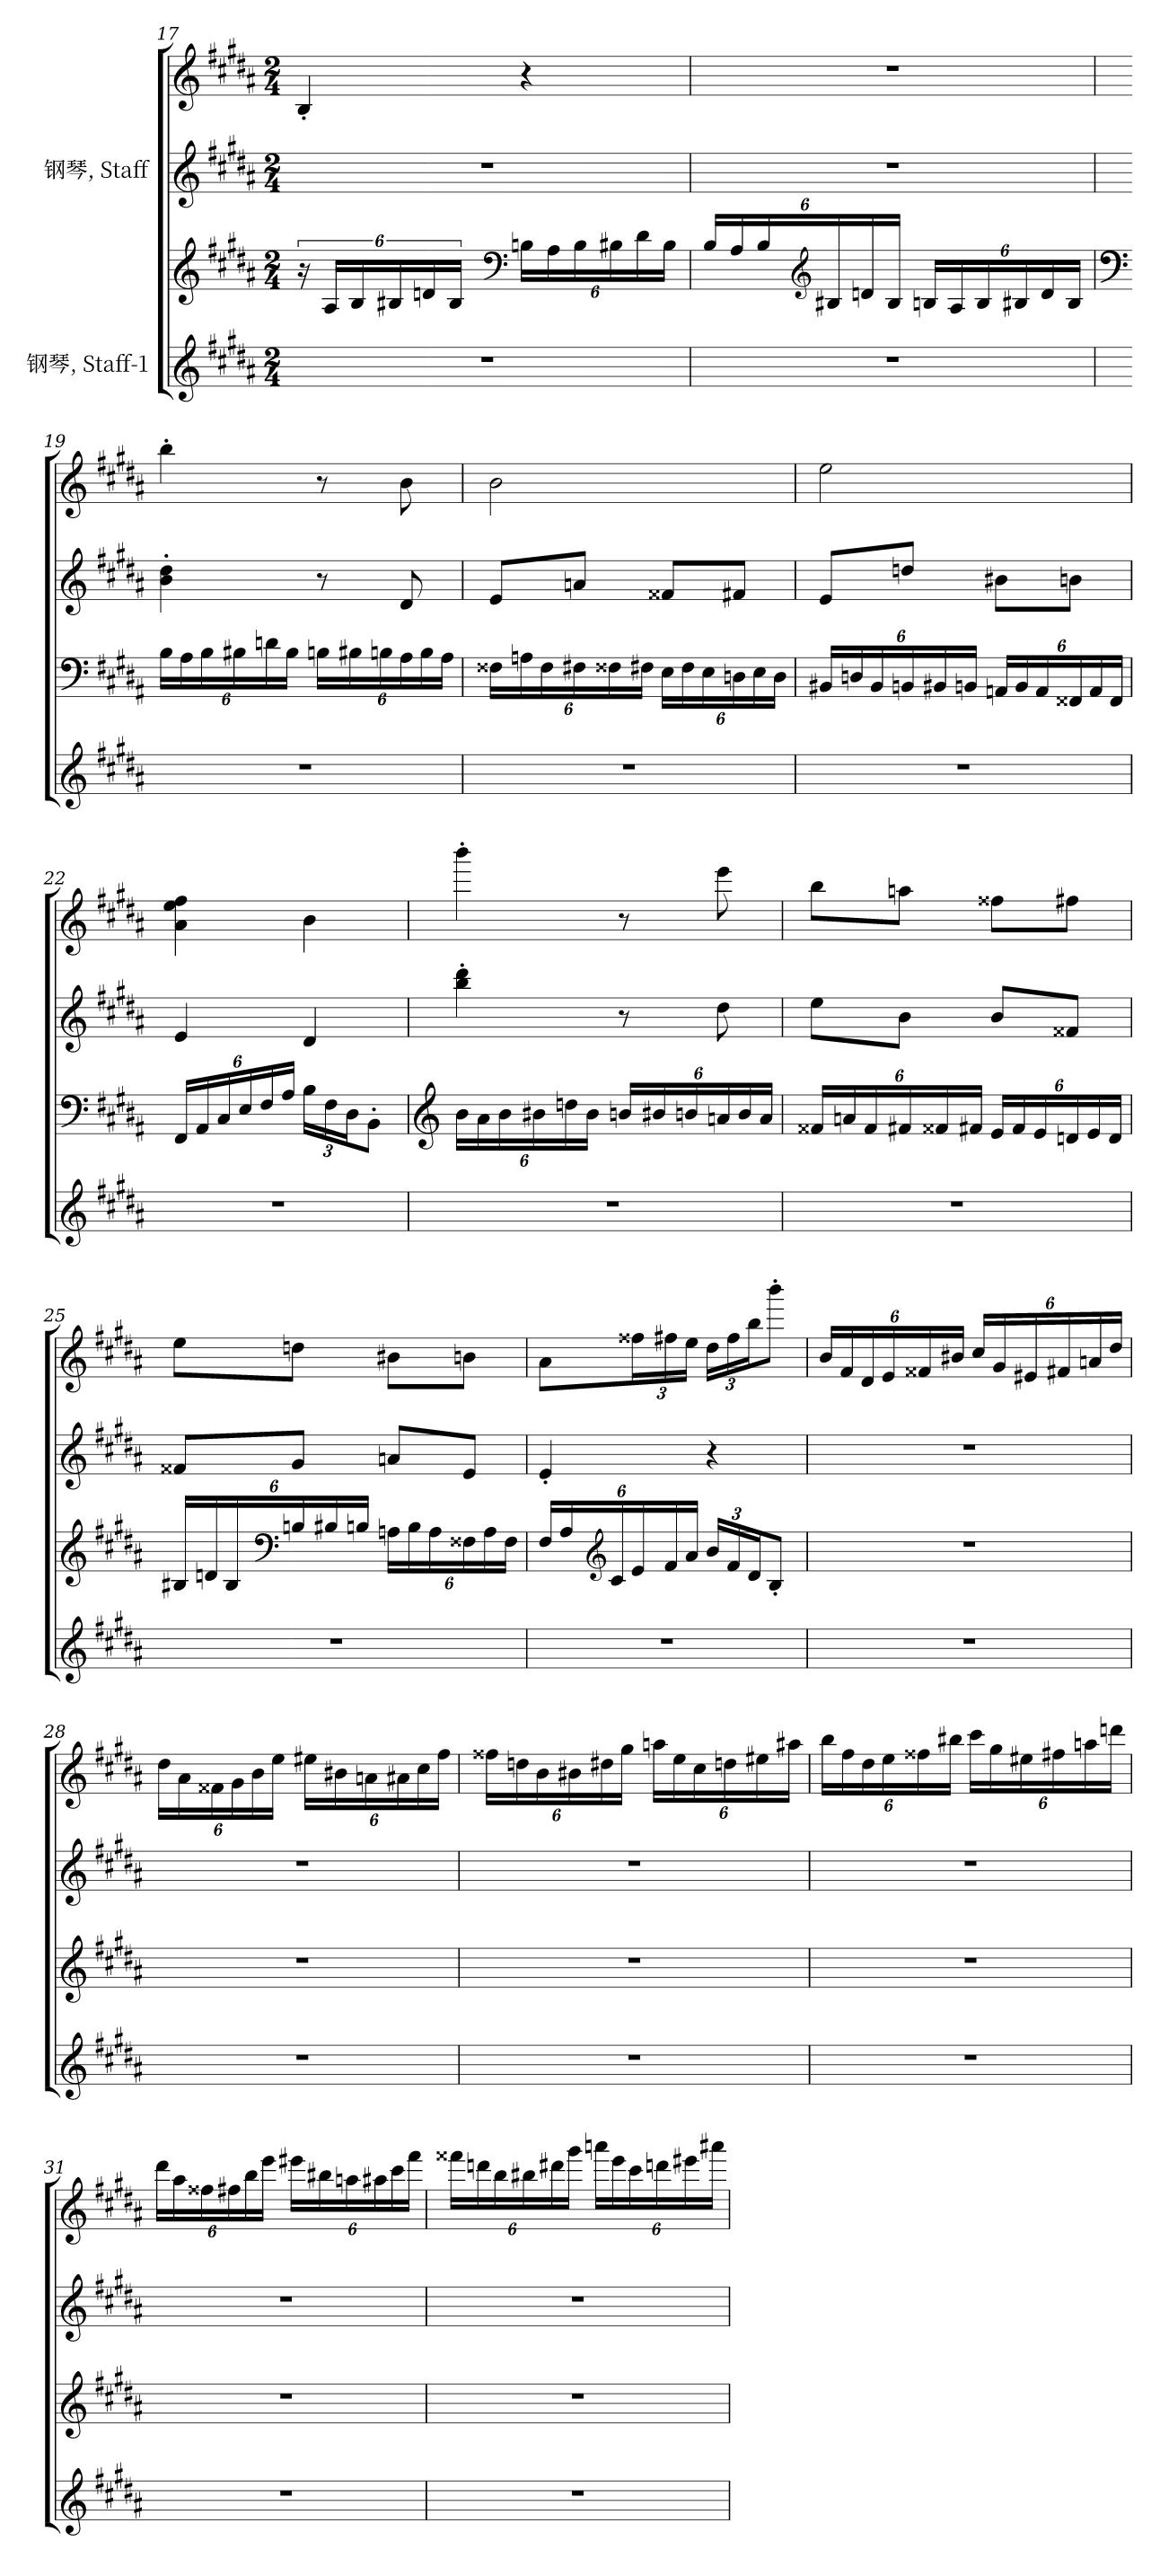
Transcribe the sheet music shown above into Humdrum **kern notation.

**kern	**kern	**kern	**kern
*part2	*part2	*part1	*part1
*staff4	*staff3	*staff2	*staff1
*I"钢琴, Staff-1	*	*I"钢琴, Staff	*
!!LO:LB:g=z
*clefG2	*clefG2	*clefG2	*clefG2
*k[f#c#g#d#a#]	*k[f#c#g#d#a#]	*k[f#c#g#d#a#]	*k[f#c#g#d#a#]
*M2/4	*M2/4	*M2/4	*M2/4
=17	=17	=17	=17
2r	24r	2r	4B'/
.	24A#/LL	.	.
.	24B/	.	.
*	*Xbrackettup	*	*
.	24B#X/	.	.
.	24dn/	.	.
.	24B#/JJ	.	.
*	*clefF4	*	*
.	24Bn\LL	.	4r
.	24A#\	.	.
.	24B\	.	.
.	24B#X\	.	.
.	24d\	.	.
.	24B#\JJ	.	.
=18	=18	=18	=18
2r	24B/LL	2r	2r
.	24A#/	.	.
.	24B/	.	.
*	*clefG2	*	*
.	24B#X/	.	.
.	24dn/	.	.
.	24B#/JJ	.	.
.	24Bn/LL	.	.
.	24A#/	.	.
.	24B/	.	.
.	24B#X/	.	.
.	24d/	.	.
.	24B#/JJ	.	.
!!LO:PB:g=z
=19	=19	=19	=19
*	*clefF4	*	*
2r	24B\LL	4b\' 4dd#\'	4bb'\
.	24A#\	.	.
.	24B\	.	.
.	24B#X\	.	.
.	24dn\	.	.
.	24B#\JJ	.	.
.	24Bn\LL	8r	8r
.	24B#X\	.	.
.	24Bn\	.	.
.	24A#\	8d#/	8b\
.	24B\	.	.
.	24A#\JJ	.	.
=20	=20	=20	=20
2r	24F##X\LL	8e/L	2b\
.	24An\	.	.
.	24F##\	.	.
.	24F#X\	8an/J	.
.	24F##X\	.	.
.	24F#X\JJ	.	.
.	24E\LL	8f##X/L	.
.	24F#\	.	.
.	24E\	.	.
.	24Dn\	8f#X/J	.
.	24E\	.	.
.	24D\JJ	.	.
!!LO:LB:g=z
=21	=21	=21	=21
2r	24BB#X/LL	8e/L	2ee\
.	24Dn/	.	.
.	24BB#/	.	.
.	24BBn/	8ddn/J	.
.	24BB#X/	.	.
.	24BBn/JJ	.	.
.	24AAn/LL	8b#X\L	.
.	24BB/	.	.
.	24AA/	.	.
.	24FF##X/	8bn\J	.
.	24AA/	.	.
.	24FF##/JJ	.	.
=22	=22	=22	=22
2r	24FF#/LL	4e/	4a#\ 4ee\ 4ff#\
.	24AA#/	.	.
.	24C#/	.	.
.	24E/	.	.
.	24F#/	.	.
.	24A#/JJ	.	.
.	24B\LL	4d#/	4b\
.	24F#\	.	.
.	24D#\J	.	.
.	8BB'\J	.	.
!!LO:LB:g=z
=23	=23	=23	=23
*	*clefG2	*	*
2r	24b\LL	4bb\' 4ddd#\'	4bbb'\
.	24a#\	.	.
.	24b\	.	.
.	24b#X\	.	.
.	24ddn\	.	.
.	24b#\JJ	.	.
.	24bn/LL	8r	8r
.	24b#X/	.	.
.	24bn/	.	.
.	24an/	8dd#\	8eee\
.	24b/	.	.
.	24a/JJ	.	.
=24	=24	=24	=24
2r	24f##X/LL	8ee\L	8bb\L
.	24an/	.	.
.	24f##/	.	.
.	24f#X/	8b\J	8aan\J
.	24f##X/	.	.
.	24f#X/JJ	.	.
.	24e/LL	8b/L	8ff##X\L
.	24f#/	.	.
.	24e/	.	.
.	24dn/	8f##X/J	8ff#X\J
.	24e/	.	.
.	24d/JJ	.	.
!!LO:PB:g=z
=25	=25	=25	=25
2r	24B#X/LL	8f##X/L	8ee\L
.	24dn/	.	.
.	24B#/	.	.
*	*clefF4	*	*
.	24Bn/	8g#/J	8ddn\J
.	24B#X/	.	.
.	24Bn/JJ	.	.
.	24An\LL	8an/L	8b#X\L
.	24B\	.	.
.	24A\	.	.
.	24F##X\	8e/J	8bn\J
.	24A\	.	.
.	24F##\JJ	.	.
=26	=26	=26	=26
2r	24F#/LL	4e'/	8a#\L
.	24A#/	.	.
*	*clefG2	*	*
.	24c#/	.	.
*	*	*	*Xbrackettup
.	24e/	.	24ff##X\L
.	24f#/	.	24ff#X\
.	24a#/JJ	.	24ee\JJ
.	24b/LL	4r	24dd#\LL
.	24f#/	.	24ff#\
.	24d#/J	.	24bb\J
.	8B'/J	.	8bbb'\J
!!LO:LB:g=z
=27	=27	=27	=27
2r	2r	2r	24b/LL
.	.	.	24f#/
.	.	.	24d#/
.	.	.	24e/
.	.	.	24f##X/
.	.	.	24b#X/JJ
.	.	.	24cc#/LL
.	.	.	24g#/
.	.	.	24e#X/
.	.	.	24f#X/
.	.	.	24an/
.	.	.	24dd#/JJ
=28	=28	=28	=28
2r	2r	2r	24dd#\LL
.	.	.	24a#\
.	.	.	24f##X\
.	.	.	24g#\
.	.	.	24b\
.	.	.	24ee\JJ
.	.	.	24ee#X\LL
.	.	.	24b#X\
.	.	.	24an\
.	.	.	24a#X\
.	.	.	24cc#\
.	.	.	24ff#\JJ
!!LO:LB:g=z
=29	=29	=29	=29
2r	2r	2r	24ff##X\LL
.	.	.	24ddn\
.	.	.	24b\
.	.	.	24b#X\
.	.	.	24dd#X\
.	.	.	24gg#\JJ
.	.	.	24aan\LL
.	.	.	24ee\
.	.	.	24cc#\
.	.	.	24ddn\
.	.	.	24ee#X\
.	.	.	24aa#X\JJ
=30	=30	=30	=30
2r	2r	2r	24bb\LL
.	.	.	24ff#\
.	.	.	24dd#\
.	.	.	24ee\
.	.	.	24ff##X\
.	.	.	24bb#X\JJ
.	.	.	24ccc#\LL
.	.	.	24gg#\
.	.	.	24ee#X\
.	.	.	24ff#X\
.	.	.	24aan\
.	.	.	24dddn\JJ
!!LO:PB:g=z
=31	=31	=31	=31
2r	2r	2r	24ddd#\LL
.	.	.	24aa#\
.	.	.	24ff##X\
.	.	.	24ff#X\
.	.	.	24bb\
.	.	.	24eee\JJ
.	.	.	24eee#X\LL
.	.	.	24bb#X\
.	.	.	24aan\
.	.	.	24aa#X\
.	.	.	24ccc#\
.	.	.	24fff#\JJ
=32	=32	=32	=32
2r	2r	2r	24fff##X\LL
.	.	.	24dddn\
.	.	.	24bb\
.	.	.	24bb#X\
.	.	.	24ddd#X\
.	.	.	24ggg#\JJ
.	.	.	24aaan\LL
.	.	.	24eee\
.	.	.	24ccc#\
.	.	.	24dddn\
.	.	.	24eee#X\
.	.	.	24aaa#X\JJ
=	=	=	=
*-	*-	*-	*-
